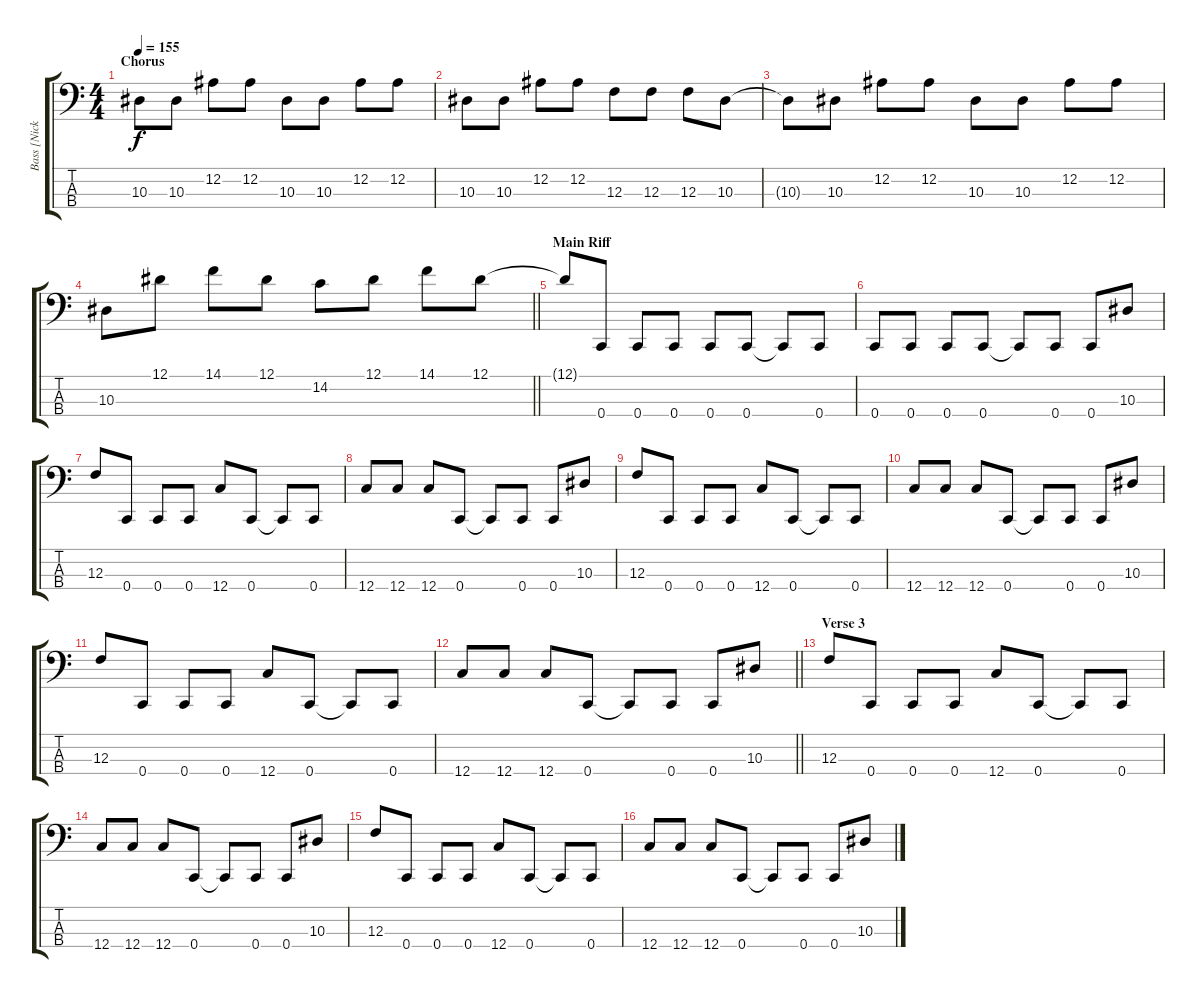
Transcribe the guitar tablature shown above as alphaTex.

\track ("Bass [Nick Oliveri]" "Bass [Nick") {instrument electricbasspick bank 255}
\staff {score tabs}
\tuning (Eb2 Bb1 F1 C1) {hide}
\ts (4 4)
\section ("" "Chorus")
\tempo 155
\clef f4
\ks c
10.3{t}.8{dy f} 10.3.8 12.2.8 12.2.8 10.3.8 10.3.8 12.2.8 12.2.8 |
10.3.8 10.3.8 12.2.8 12.2.8 12.3.8 12.3.8 12.3.8 10.3.8 |
10.3{t}.8 10.3.8 12.2.8 12.2.8 10.3.8 10.3.8 12.2.8 12.2.8 |
\barLineRight lightlight
10.3.8 12.1.8 14.1.8 12.1.8 14.2.8 12.1.8 14.1.8 12.1.8 |
\section ("" "Main Riff")
12.1{t}.8 0.4.8 0.4.8 0.4.8 0.4.8 0.4.8 0.4{t}.8 0.4.8 |
0.4.8 0.4.8 0.4.8 0.4.8 0.4{t}.8 0.4.8 0.4.8 10.3.8 |
12.3.8 0.4.8 0.4.8 0.4.8 12.4.8 0.4.8 0.4{t}.8 0.4.8 |
12.4.8 12.4.8 12.4.8 0.4.8 0.4{t}.8 0.4.8 0.4.8 10.3.8 |
12.3.8 0.4.8 0.4.8 0.4.8 12.4.8 0.4.8 0.4{t}.8 0.4.8 |
12.4.8 12.4.8 12.4.8 0.4.8 0.4{t}.8 0.4.8 0.4.8 10.3.8 |
12.3.8 0.4.8 0.4.8 0.4.8 12.4.8 0.4.8 0.4{t}.8 0.4.8 |
\barLineRight lightlight
12.4.8 12.4.8 12.4.8 0.4.8 0.4{t}.8 0.4.8 0.4.8 10.3.8 |
\section ("" "Verse 3")
12.3.8 0.4.8 0.4.8 0.4.8 12.4.8 0.4.8 0.4{t}.8 0.4.8 |
12.4.8 12.4.8 12.4.8 0.4.8 0.4{t}.8 0.4.8 0.4.8 10.3.8 |
12.3.8 0.4.8 0.4.8 0.4.8 12.4.8 0.4.8 0.4{t}.8 0.4.8 |
12.4.8 12.4.8 12.4.8 0.4.8 0.4{t}.8 0.4.8 0.4.8 10.3.8
